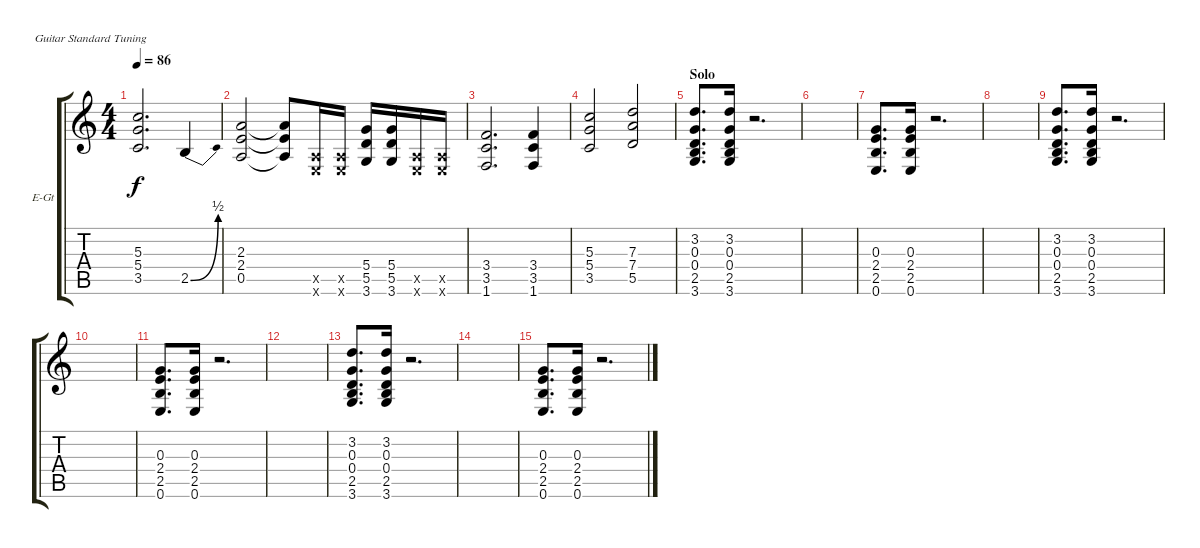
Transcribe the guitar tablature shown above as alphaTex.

\bracketExtendMode groupsimilarinstruments
\firstSystemTrackNameOrientation horizontal
\otherSystemsTrackNameOrientation horizontal
\track ("David Gilmour" "E-Gt") {multiBarRest instrument distortionguitar}
\staff {score tabs}
\tuning (E4 B3 G3 D3 A2 E2)
\ts (4 4)
\tempo 86
\clef g2
\ks c
(5.3 5.4 3.5).2{d dy f} 2.5{be (bend 0 0 59.4 2)}.4 |
(2.3 2.4 0.5).2 (0.5{t} 2.4{t} 2.3{t}).8 (0.6{x} 0.5{x}).16 (0.5{x} 0.6{x}).16 (5.4 5.5 3.6).16 (5.4 5.5 3.6).16 (0.6{x} 0.5{x}).16 (0.5{x} 0.6{x}).16 |
(3.4 3.5 1.6).2{d} (3.4 3.5 1.6).4 |
(5.4 3.5 5.3).2 (7.4 5.5 7.3).2 |
\section ("" "Solo")
(3.2 0.3 0.4 3.6 2.5).8{d} (3.2 0.3 0.4 3.6 2.5).16 r.2{d} |
|
(2.4 2.5 0.3 0.6).8{d} (2.4 2.5 0.3 0.6).16 r.2{d} |
|
(3.2 0.3 0.4 3.6 2.5).8{d} (3.2 0.3 0.4 3.6 2.5).16 r.2{d} |
|
(2.4 2.5 0.3 0.6).8{d} (2.4 2.5 0.3 0.6).16 r.2{d} |
|
(3.2 0.3 0.4 3.6 2.5).8{d} (3.2 0.3 0.4 3.6 2.5).16 r.2{d} |
|
(2.4 2.5 0.3 0.6).8{d} (2.4 2.5 0.3 0.6).16 r.2{d}
